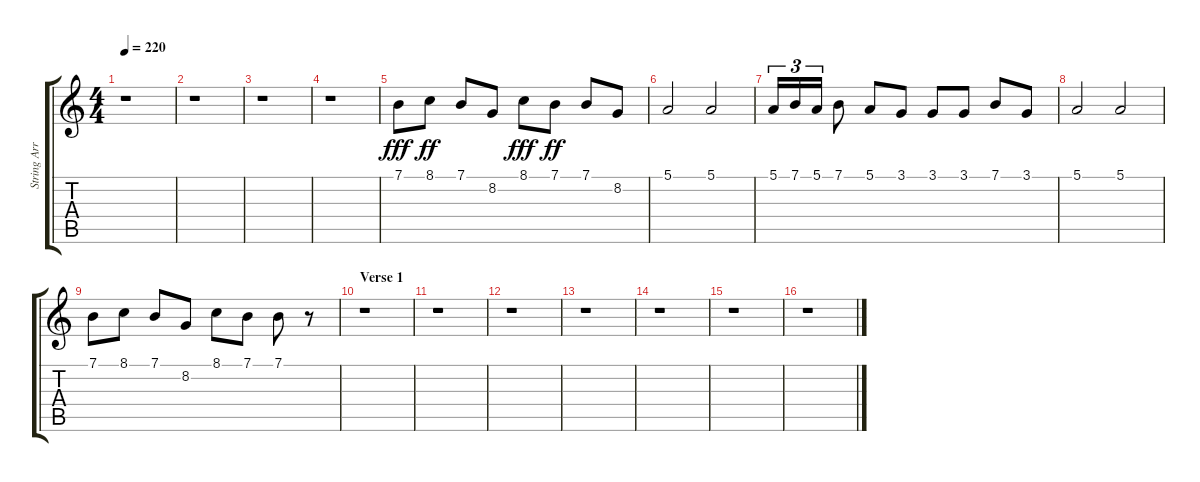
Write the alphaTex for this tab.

\track ("String Arrangements and Violin" "String Arr") {instrument stringensemble1}
\staff {score tabs}
\tuning (E4 B3 G3 D3 A2 E2) {hide}
\ts (4 4)
\tempo 220
\clef g2
\ks c
r.1{dy fff} |
r.1 |
r.1 |
r.1 |
7.1.8{instrument violin} 8.1.8{dy ff} 7.1.8 8.2.8 8.1.8{dy fff} 7.1.8{dy ff} 7.1.8 8.2.8 |
5.1.2 5.1.2 |
5.1.16{tu (3 2)} 7.1.16{tu (3 2)} 5.1.16{tu (3 2)} 7.1.8 5.1.8 3.1.8 3.1.8 3.1.8 7.1.8 3.1.8 |
5.1.2 5.1.2 |
7.1.8 8.1.8 7.1.8 8.2.8 8.1.8 7.1.8 7.1.8 r.8 |
\section ("" "Verse 1")
r.1 |
r.1 |
r.1 |
r.1 |
r.1 |
r.1 |
r.1
